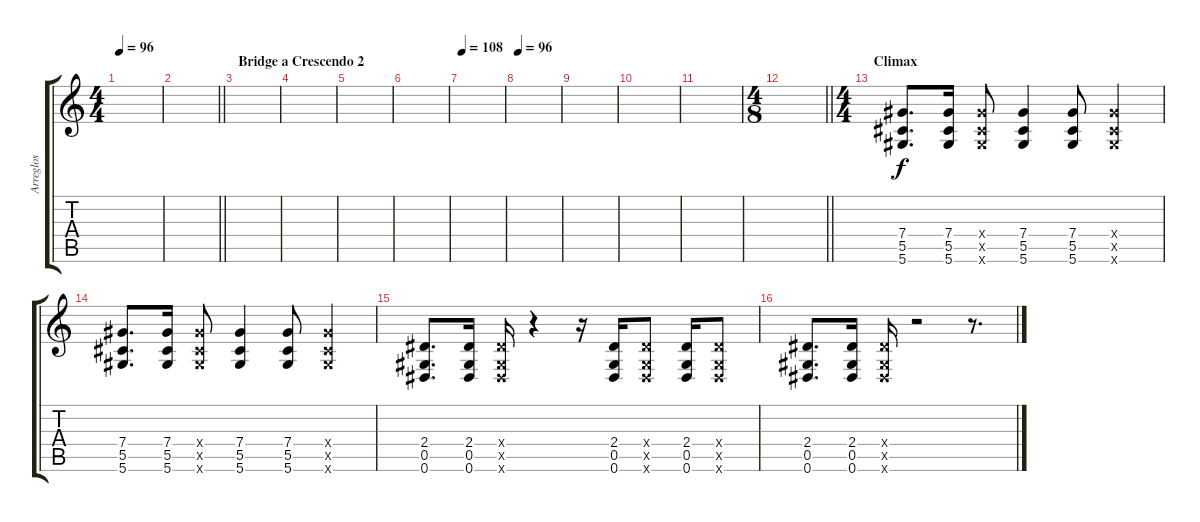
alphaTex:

\track ("Arreglos" "Arreglos") {instrument overdrivenguitar}
\staff {score tabs}
\tuning (Eb4 Bb3 Gb3 Db3 Ab2 Eb2) {hide}
\ts (4 4)
\tempo 96
\clef g2
\ks c
|
\barLineRight lightlight
|
\section ("" "Bridge a Crescendo 2")
|
|
|
|
\tempo 108
|
\tempo 96
|
|
|
|
\ts (4 8)
\barLineRight lightlight
|
\ts (4 4)
\section ("" "Climax")
(7.4 5.5 5.6).8{d} (7.4 5.5 5.6).16 (7.4{x} 5.5{x} 5.6{x}).8 (7.4 5.5 5.6).4 (7.4 5.5 5.6).8 (7.4{x} 5.5{x} 5.6{x}).4 |
(7.4 5.5 5.6).8{d} (7.4 5.5 5.6).16 (7.4{x} 5.5{x} 5.6{x}).8 (7.4 5.5 5.6).4 (7.4 5.5 5.6).8 (7.4{x} 5.5{x} 5.6{x}).4 |
(2.4 0.5 0.6).8{d} (2.4 0.5 0.6).16 (2.4{x} 0.5{x} 0.6{x}).16 r.4 r.16 (2.4 0.5 0.6).16 (2.4{x} 0.5{x} 0.6{x}).8 (2.4 0.5 0.6).16 (2.4{x} 0.5{x} 0.6{x}).8 |
(2.4 0.5 0.6).8{d} (2.4 0.5 0.6).16 (2.4{x} 0.5{x} 0.6{x}).16 r.2 r.8{d}
